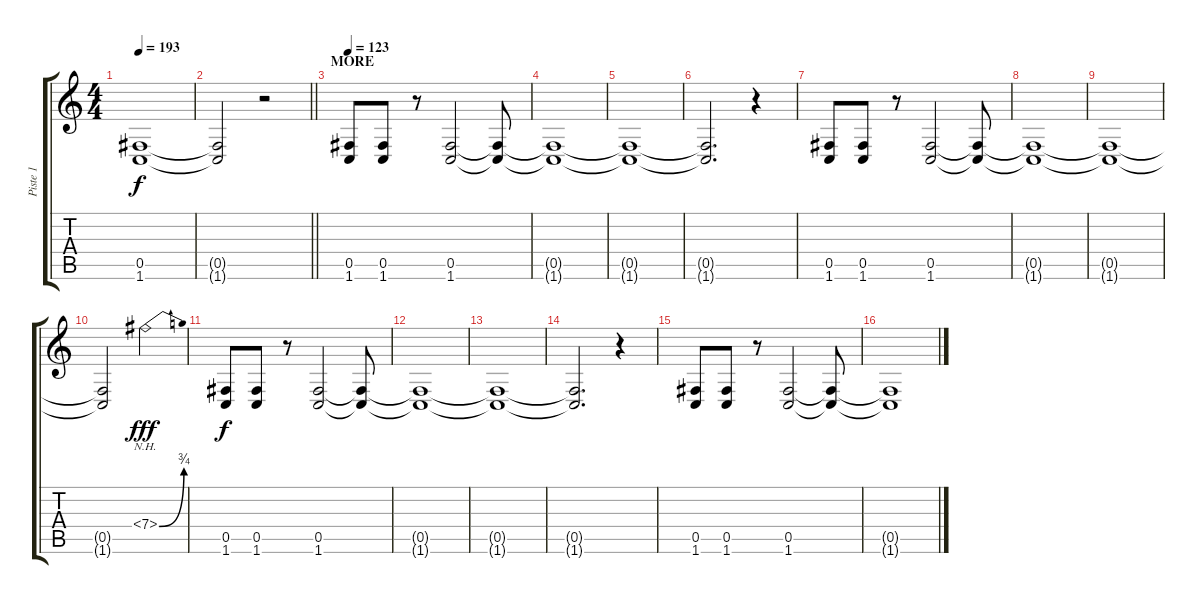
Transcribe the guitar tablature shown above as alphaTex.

\track ("Piste 1" "Piste 1") {instrument distortionguitar}
\staff {score tabs}
\tuning (Db4 Ab3 E3 B2 Gb2 B1) {hide}
\ts (4 4)
\tempo 193
\clef g2
\ks c
(0.5{t} 1.6{t}).1{dy f} |
\barLineRight lightlight
(0.5{t} 1.6{t}).2 r.2 |
\section ("" "MORE")
\tempo 123
(0.5 1.6).8 (0.5 1.6).8 r.8 (0.5 1.6).2 (0.5{t} 1.6{t}).8 |
(0.5{t} 1.6{t}).1 |
(0.5{t} 1.6{t}).1 |
(0.5{t} 1.6{t}).2{d} r.4 |
(0.5 1.6).8 (0.5 1.6).8 r.8 (0.5 1.6).2 (0.5{t} 1.6{t}).8 |
(0.5{t} 1.6{t}).1 |
(0.5{t} 1.6{t}).1 |
(0.5{t} 1.6{t}).2 7.4{be (bend 0 0 60 3) nh}.2{dy fff} |
(0.5 1.6).8{dy f} (0.5 1.6).8 r.8 (0.5 1.6).2 (0.5{t} 1.6{t}).8 |
(0.5{t} 1.6{t}).1 |
(0.5{t} 1.6{t}).1 |
(0.5{t} 1.6{t}).2{d} r.4 |
(0.5 1.6).8 (0.5 1.6).8 r.8 (0.5 1.6).2 (0.5{t} 1.6{t}).8 |
(0.5{t} 1.6{t}).1
